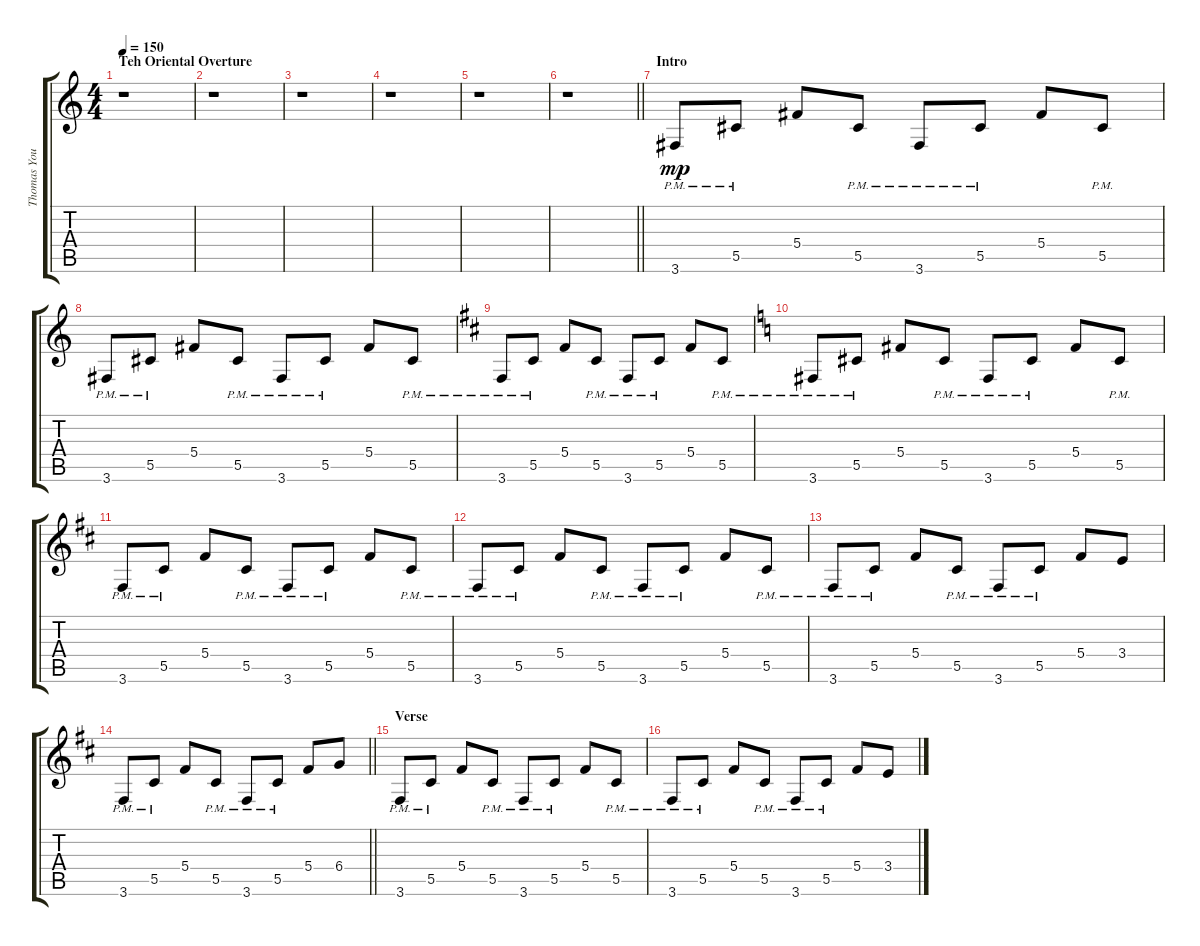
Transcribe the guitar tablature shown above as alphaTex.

\track ("Thomas Youngblood (rhythm)" "Thomas You") {instrument distortionguitar}
\staff {score tabs}
\tuning (Eb4 Bb3 Gb3 Db3 Ab2 Eb2) {hide}
\ts (4 4)
\section ("" "Teh Oriental Overture")
\tempo 150
\clef g2
\ks c
r.1{dy mp instrument distortionguitar} |
r.1 |
r.1 |
r.1 |
r.1 |
\barLineRight lightlight
r.1 |
\section ("" "Intro")
3.6{pm}.8 5.5{pm}.8 5.4.8 5.5{pm}.8 3.6{pm}.8 5.5{pm}.8 5.4.8 5.5{pm}.8 |
3.6{pm}.8 5.5{pm}.8 5.4.8 5.5{pm}.8 3.6{pm}.8 5.5{pm}.8 5.4.8 5.5{pm}.8 |
\ks bminor
3.6{pm}.8 5.5{pm}.8 5.4.8 5.5{pm}.8 3.6{pm}.8 5.5{pm}.8 5.4.8 5.5{pm}.8 |
\ks c
3.6{pm}.8 5.5{pm}.8 5.4.8 5.5{pm}.8 3.6{pm}.8 5.5{pm}.8 5.4.8 5.5{pm}.8 |
\ks bminor
3.6{pm}.8 5.5{pm}.8 5.4.8 5.5{pm}.8 3.6{pm}.8 5.5{pm}.8 5.4.8 5.5{pm}.8 |
3.6{pm}.8 5.5{pm}.8 5.4.8 5.5{pm}.8 3.6{pm}.8 5.5{pm}.8 5.4.8 5.5{pm}.8 |
3.6{pm}.8 5.5{pm}.8 5.4.8 5.5{pm}.8 3.6{pm}.8 5.5{pm}.8 5.4.8 3.4.8 |
\barLineRight lightlight
3.6{pm}.8 5.5{pm}.8 5.4.8 5.5{pm}.8 3.6{pm}.8 5.5{pm}.8 5.4.8 6.4.8 |
\section ("" "Verse")
3.6{pm}.8 5.5{pm}.8 5.4.8 5.5{pm}.8 3.6{pm}.8 5.5{pm}.8 5.4.8 5.5{pm}.8 |
3.6{pm}.8 5.5{pm}.8 5.4.8 5.5{pm}.8 3.6{pm}.8 5.5{pm}.8 5.4.8 3.4.8
